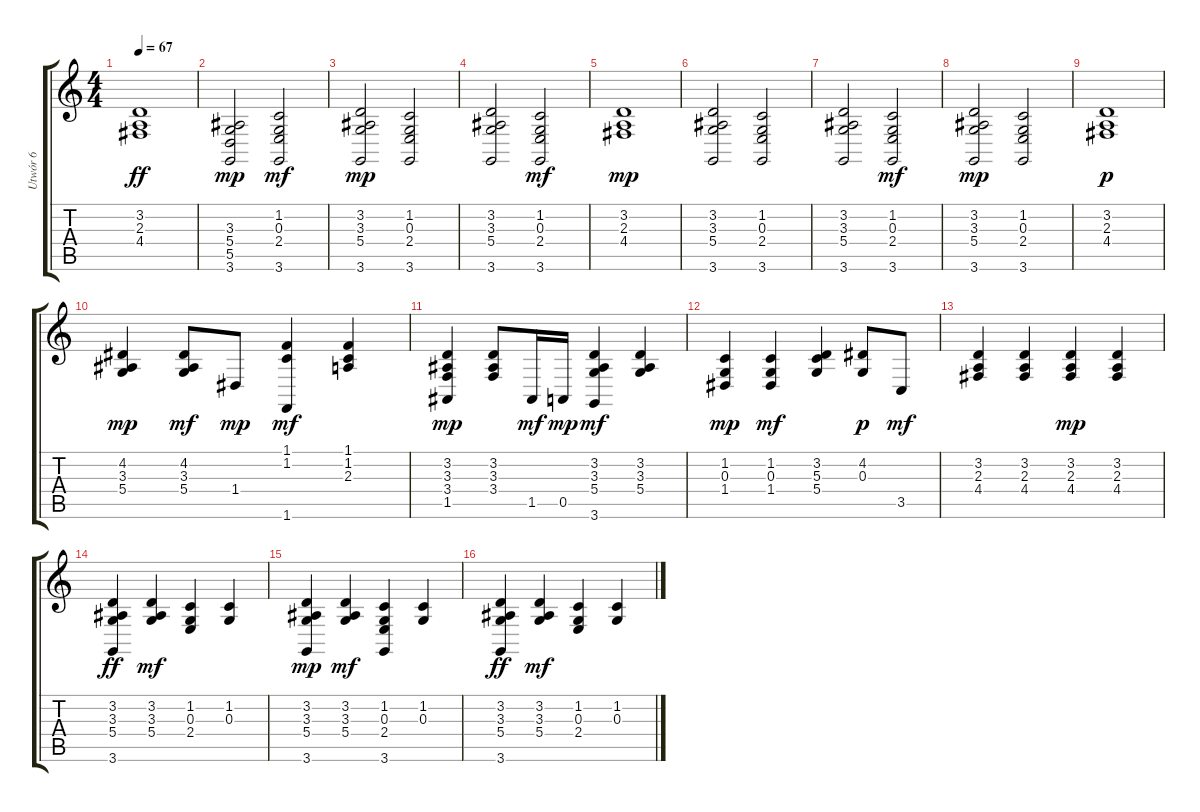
\track ("Utwór 6" "Utwór 6") {instrument electricpiano1}
\staff {score tabs}
\tuning (E4 B3 G3 D3 A2 E2) {hide}
\ts (4 4)
\tempo 67
\clef g2
\ks c
(3.2 2.3 4.4).1{dy ff} |
(3.3 5.4 5.5 3.6).2{dy mp} (1.2 0.3 2.4 3.6).2{dy mf} |
(3.2 3.3 5.4 3.6).2{dy mp} (1.2 0.3 2.4 3.6).2 |
(3.2 3.3 5.4 3.6).2 (1.2 0.3 2.4 3.6).2{dy mf} |
(3.2 2.3 4.4).1{dy mp} |
(3.2 3.3 5.4 3.6).2 (1.2 0.3 2.4 3.6).2 |
(3.2 3.3 5.4 3.6).2 (1.2 0.3 2.4 3.6).2{dy mf} |
(3.2 3.3 5.4 3.6).2{dy mp} (1.2 0.3 2.4 3.6).2 |
(3.2 2.3 4.4).1{dy p} |
(4.2 3.3 5.4).4{dy mp} (4.2 3.3 5.4).8{dy mf} 1.4.8{dy mp} (1.1 1.2 1.6).4{dy mf} (1.1 1.2 2.3).4 |
(3.2 3.3 3.4 1.5).4{dy mp} (3.2 3.3 3.4).8 1.5.16{dy mf} 0.5.16{dy mp} (3.2 3.3 5.4 3.6).4{dy mf} (3.2 3.3 5.4).4 |
(1.2 0.3 1.4).4{dy mp} (1.2 0.3 1.4).4{dy mf} (3.2 5.3 5.4).4 (4.2 0.3).8{dy p} 3.5.8{dy mf} |
(3.2 2.3 4.4).4 (3.2 2.3 4.4).4 (3.2 2.3 4.4).4{dy mp} (3.2 2.3 4.4).4 |
(3.2 3.3 5.4 3.6).4{dy ff} (3.2 3.3 5.4).4{dy mf} (1.2 0.3 2.4).4 (1.2 0.3).4 |
(3.2 3.3 5.4 3.6).4{dy mp} (3.2 3.3 5.4).4{dy mf} (1.2 0.3 2.4 3.6).4 (1.2 0.3).4 |
(3.2 3.3 5.4 3.6).4{dy ff} (3.2 3.3 5.4).4{dy mf} (1.2 0.3 2.4).4 (1.2 0.3).4
